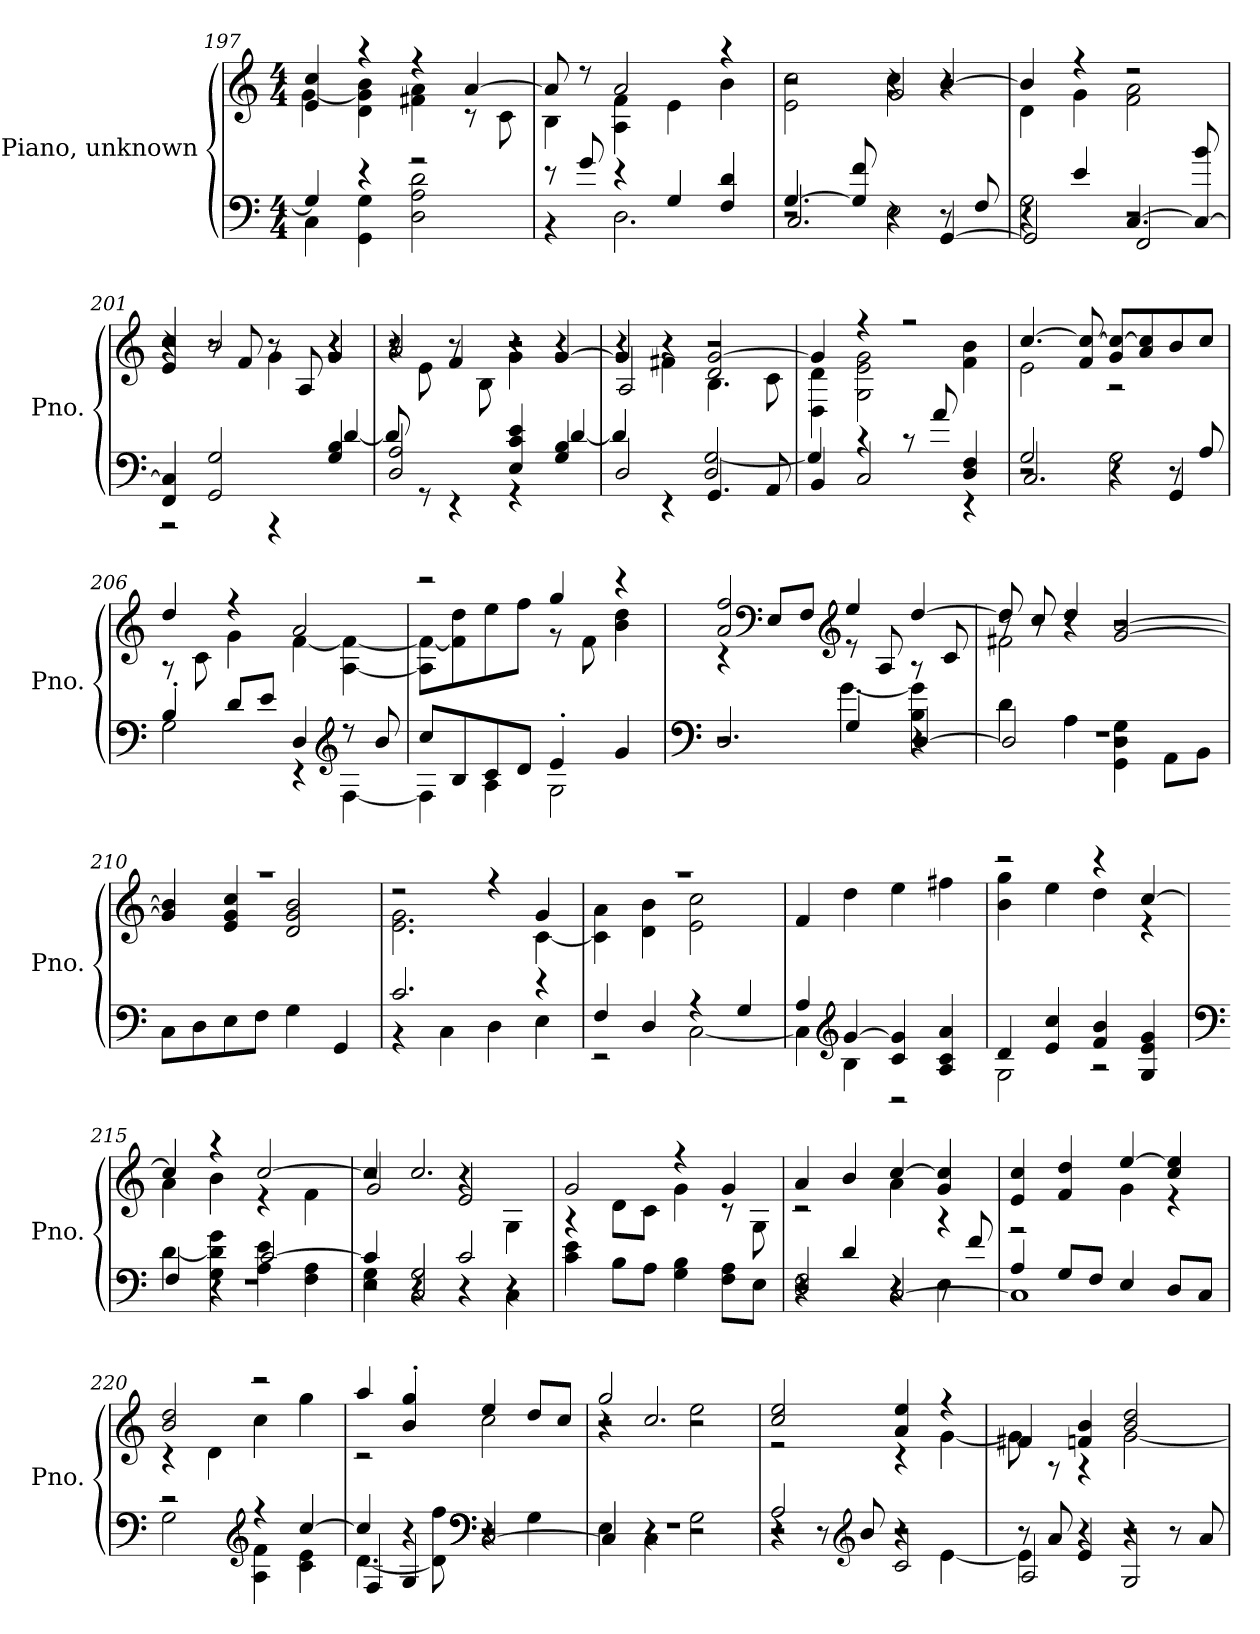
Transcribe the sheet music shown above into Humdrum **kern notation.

**kern	**kern
*part1	*part1
*staff2	*staff1
*I"Piano, unknown	*
*I'Pno.	*
!!LO:LB:g=z
*clefF4	*clefG2
*k[]	*k[]
*M4/4	*M4/4
=197	=197
*^	*^
4G/]	4C\	4e/ 4cc/	[4g\
4r	4GG\ 4G\	4r	4d\ 4g\] 4b\
2r	2D\ 2A\ 2d\	4r	4f#X\ 4a\
.	.	[4a/	8r
.	.	.	8c\
=198	=198	=198	=198
8r	4r	8a/]	4B\
8g/	.	8r	.
4r	2.D\	2a/	4A\ 4f\
4G/	.	.	4e\
4F/ 4d/	.	4r	4b\
=199	=199	=199	=199
*	*^	*	*^
[4.G/	2r	2.C/	2r	2e\ 2cc\	2r
8G/] 8f/	.	.	.	.	.
4r	2E\	.	4r	4cc\	2g/
8r	.	[4GG/	[4b/	4r	.
8F/	.	.	.	.	.
*	*	*	*	*v	*v
=200	=200	=200	=200	=200
4r	2G\	2GG/]	4b/]	4d\
4e/	.	.	4r	4g\
[4.C/	2r	2FF/	2r	2f\ 2a\
8C/_ 8b/	.	.	.	.
*	*v	*v	*	*
=201	=201	=201	=201
*	*	*	*^
4FF/ 4C/]	2r	4r	2r	4e/ 4cc/
2GG/ 2G/	.	2b/	.	8r
.	.	.	.	8f/
.	4r	.	4g\	8r
.	.	.	.	8A/
4G/ 4B/	[4d/	4r	4r	4g/
!!LO:PB:g=z	!!	!!
=202	=202	=202	=202	=202
2D/ 2A/	8d/]	2a/	8r	4r
.	8r	.	8e\	.
.	4r	.	8r	4f/
.	.	.	8B\	.
4E/ 4c/ 4e/	4r	4r	4g\	2r
4G/ 4B/	[4d/	[4g/	4r	.
=203	=203	=203	=203	=203
2D/	4d/]	4g/]	4r	2A/
.	4r	4r	4f#X\	.
4.GG/	2D/ [2G/	2d/ [2g/	4.B\	2r
8AA/	.	.	8c\	.
*	*	*	*v	*v
=204	=204	=204	=204
4BB/	4G/]	4g/]	4D\ 4d\
4r	2C/	4r	2G\ 2e\ 2g\
8r	.	2r	.
8a/	.	.	.
4D/ 4F/	4r	.	4f\ 4b\
=205	=205	=205	=205
*	*^	*	*
2G/	2r	2.C/	[4.cc/	2e\
.	.	.	8f/ 8cc/_	.
4r	2G\	.	8g/ 8cc/_L	2r
.	.	.	8a/ 8cc/]	.
8r	.	4GG/	8b/	.
8A/	.	.	8cc/J	.
*	*v	*v	*	*
=206	=206	=206	=206
4B'/	2G\	4dd/	8r
.	.	.	8c\
8d/L	.	4r	4g\
8e/J	.	.	.
4D/	4r	2a/	[4f\
*clefG2	*	*	*
8r	[4F\	.	[4A\ 4f\_
8b/	.	.	.
!!LO:LB:g=z	!!
=207	=207	=207	=207
8cc/L	4F\]	2r	8A\] 8f\_L
8B/	.	.	8f\] 8dd\
8c/	4A\	.	8ee\
8d/J	.	.	8ff\J
4e'/	2G\	4gg/	8r
.	.	.	8f\
4g/	.	4r	4b\ 4dd\
*v	*v	*	*
=208	=208	=208
*clefF4	*	*
*^	*	*
*	*^	*	*
2r	2r	2.D/	2a/ 2ff/	4r
*	*	*	*clefF4	*
.	.	.	.	8E/L
.	.	.	.	8F/J
*	*	*	*clefG2	*
4G'/	[4g\	.	4ee/	8r
.	.	.	.	8A/
4r	4B\ 4g\]	[4D/	[4dd/	8r
.	.	.	.	8c/
=209	=209	=209	=209	=209
*	*	*	*	*^
1r	4d\	2D/]	8dd/]	2f#X\	8r
.	.	.	8r	.	8cc/
.	4A\	.	4r	.	4dd/
.	4GG\ 4D\ 4G\	2r	2r	2r	[2g/ [2b/
.	8AA\L	.	.	.	.
.	8BB\J	.	.	.	.
*v	*v	*v	*	*	*
*	*	*v	*v
=210	=210	=210
8C\L	1r	4g/] 4b/]
8D\	.	.
8E\	.	4e/ 4g/ 4cc/
8F\J	.	.
4G\	.	2d/ 2g/ 2b/
4GG/	.	.
=211	=211	=211
*^	*	*
2.c/	4r	2r	2.e\ 2.g\
.	4C\	.	.
.	4D\	4r	.
4r	4E\	4g/	[4c\
!!LO:LB:g=z	!!
=212	=212	=212	=212
4F/	2r	1r	4c\] 4a\
4D/	.	.	4d\ 4b\
4r	[2C\	.	2e\ 2cc\
4G/	.	.	.
*	*	*v	*v
=213	=213	=213
4A/	4C\]	4f/
*clefG2	*	*
[4g/	4B\	4dd\
4c/ 4g/]	2r	4ee\
4A/ 4c/ 4a/	.	4ff#X\
=214	=214	=214
*	*	*^
4d/	2G\	2r	4b\ 4gg\
4e/ 4cc/	.	.	4ee\
4f/ 4b/	2r	4r	4dd\
4G/ 4e/ 4g/	.	[4cc/	4r
*v	*v	*	*
=215	=215	=215
*clefF4	*	*
*^	*	*
*	*^	*	*
1r	[4d\	4F/	4cc/]	4a\
.	4G\ 4d\] 4g\	4r	4r	4b\
.	4A\ 4e\	[2c/	[2cc/	4r
.	4F\ 4A\	.	.	4f\
=216	=216	=216	=216	=216
*	*	*	*	*^
2r	4E\ 4G\	4c/]	4cc/]	2r	2g/
.	4r	2C/ 2G/	2.cc/	.	.
2c/	4r	.	.	4r	2e/
.	4C\	4r	.	4G\	.
*v	*v	*v	*	*	*
*	*	*v	*v
=217	=217	=217
4c\ 4e\	2g/	4r
8B\L	.	8d\L
8A\J	.	8c\J
4G\ 4B\	4r	4g\
8F\ 8A\L	4g/	8r
8E\J	.	8G\
!!LO:LB:g=z	!!
=218	=218	=218
*^	*	*
*	*^	*	*
4r	2r	2D/ 2F/	4a/	2r
4d/	.	.	4b/	.
4r	4r	[2C/	[4cc/	4a\
8r	4E\	.	4g/ 4cc/]	4r
8f/	.	.	.	.
*	*v	*v	*	*
=219	=219	=219	=219
4A/	1C]	4e/ 4cc/	2r
8G/L	.	4f/ 4dd/	.
8F/J	.	.	.
4E/	.	[4ee/	4g\
8D/L	.	4cc/ 4ee/]	4r
8C/J	.	.	.
=220	=220	=220	=220
2r	2G\	2b/ 2dd/	4r
.	.	.	4d\
*clefG2	*	*	*
4r	4A\ 4f\	2r	4cc\
[4cc/	4c\ 4e\	.	4gg\
=221	=221	=221	=221
*	*^	*	*
4cc/]	[4.d\	4F/	4aa/	2r
4r	.	4G/	4b/' 4gg/'	.
.	8d\] 8ff\	.	.	.
*clefF4	*	*	*	*
2r	4r	[2C/	4ee/	2cc\
.	4G\	.	8dd/L	.
.	.	.	8cc/J	.
=222	=222	=222	=222	=222
*	*	*	*	*^
1r	4E\	4C/]	2gg/	2r	4r
.	4C\	4r	.	.	2.cc/
.	2G\	2r	2r	2ee\	.
*	*	*	*	*v	*v
=223	=223	=223	=223	=223
4r	2r	2A/	2cc/ 2ee/	2r
8r	.	.	.	.
*clefG2	*	*	*	*
8b/	.	.	.	.
2r	4r	2c/	4a/ 4ee/	4r
.	[4e\	.	4r	[4g\
!!LO:LB:g=z	!!
=224	=224	=224	=224	=224
8r	4e\]	2A/	4f#X/	8g\]
8a/	.	.	.	8r
4e/	4r	.	4fn/ 4b/	4r
4r	2r	2G/	2b/ 2dd/	[2g\
8r	.	.	.	.
8a/	.	.	.	.
*v	*v	*v	*	*
*	*v	*v
=	=
*-	*-
